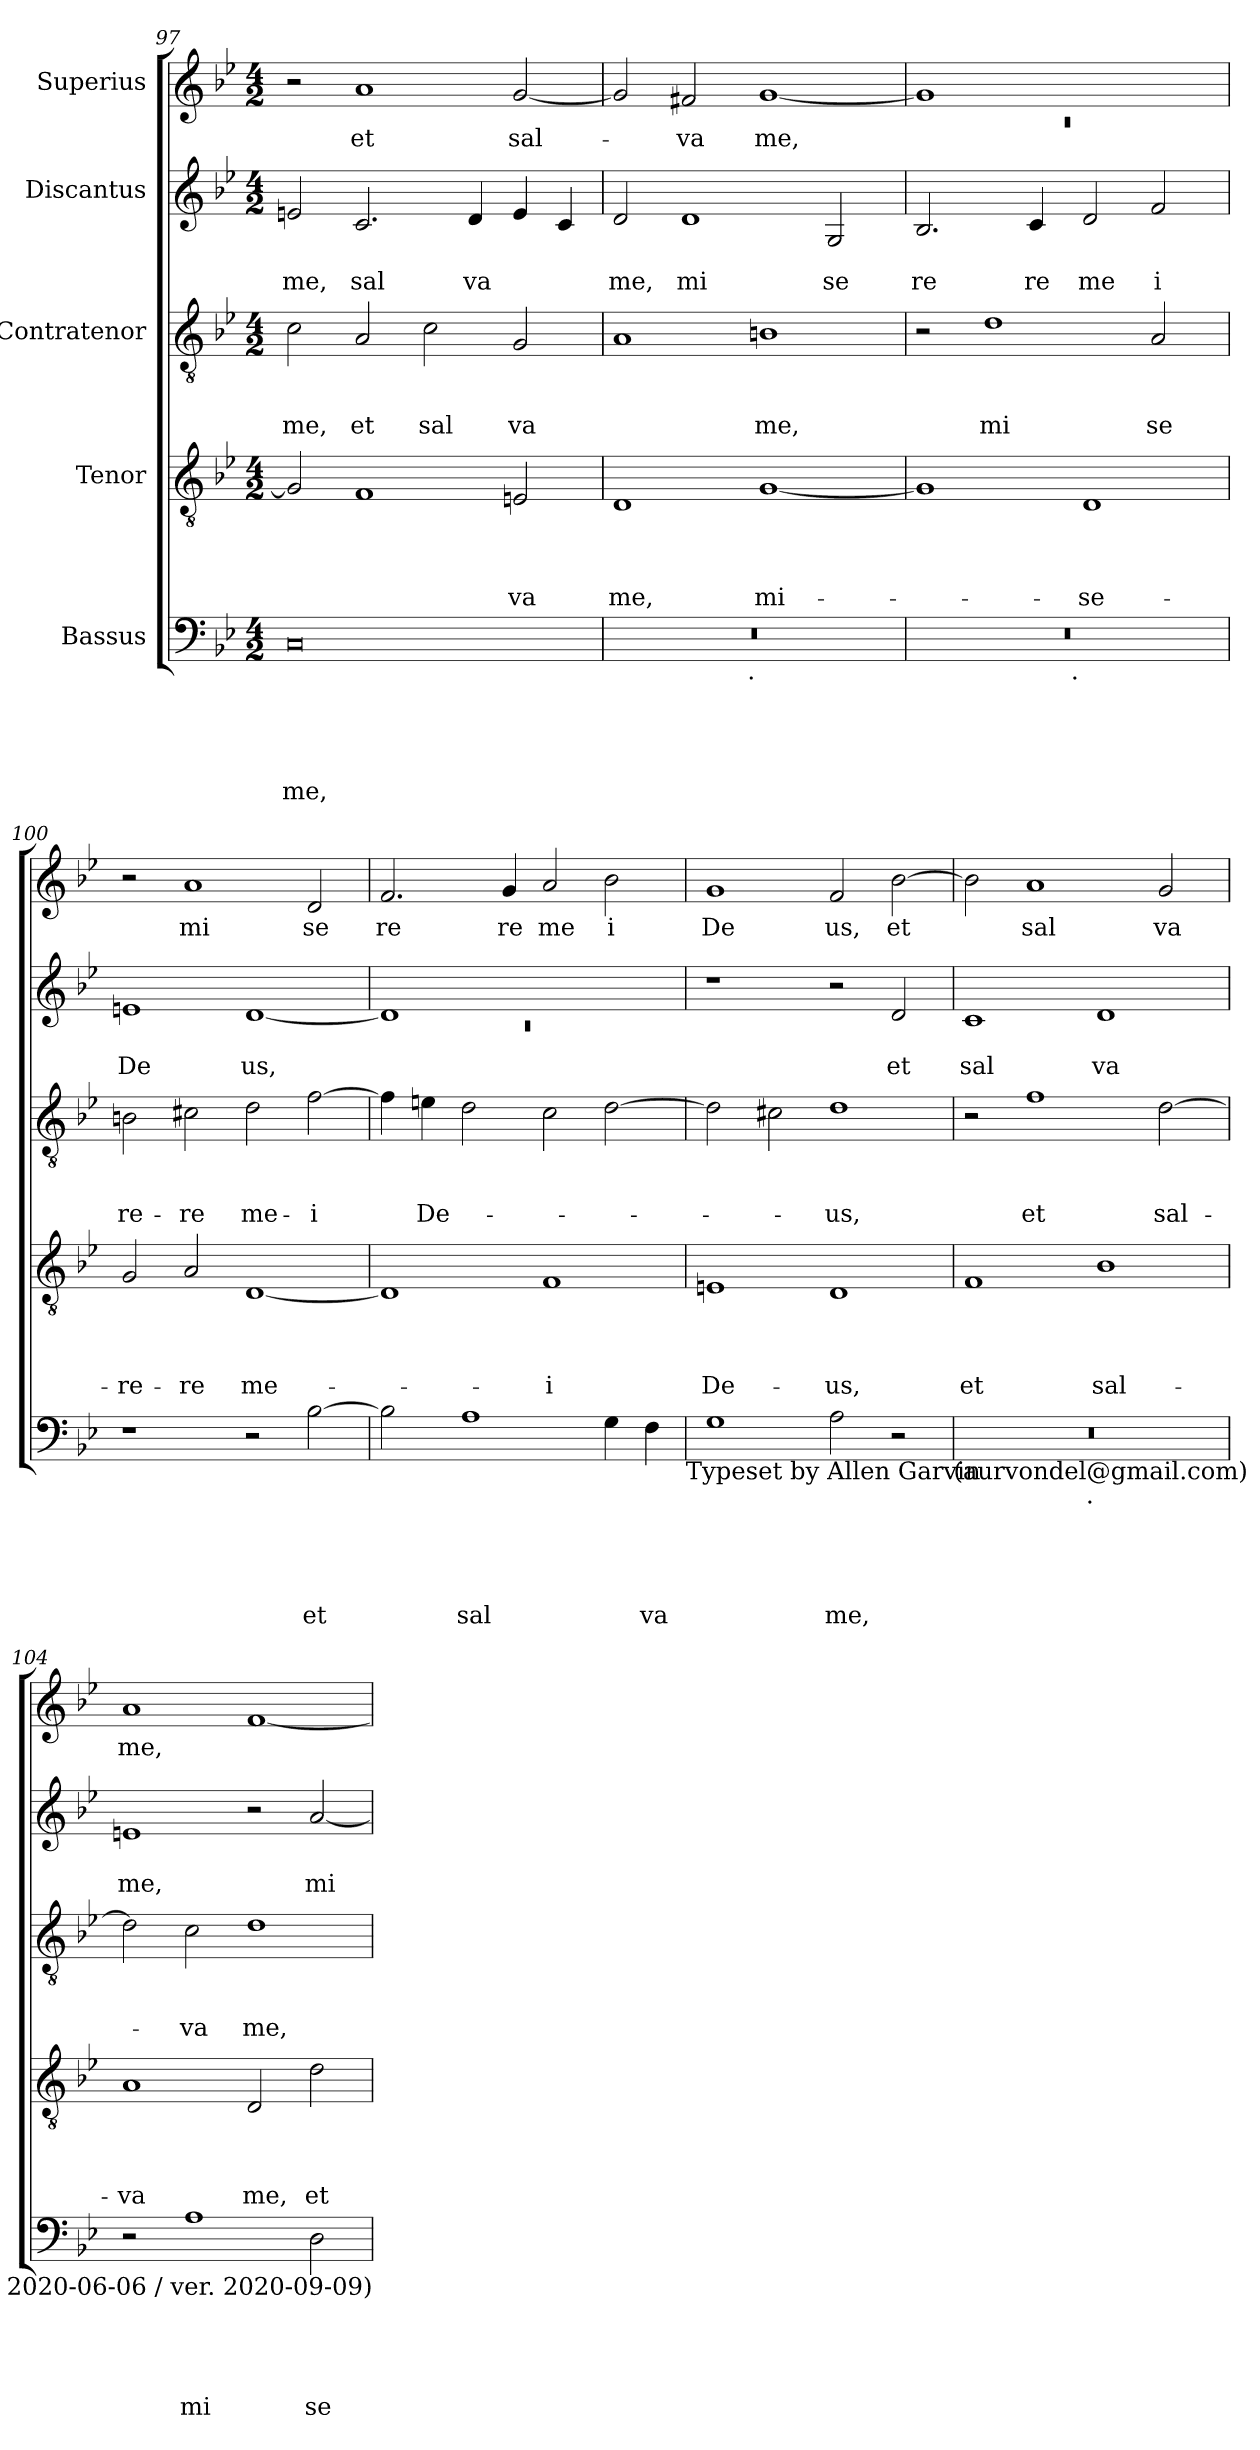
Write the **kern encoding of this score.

**kern	**text	**text	**text	**text	**text	**kern	**text	**text	**text	**text	**kern	**text	**text	**text	**kern	**text	**text	**kern	**text
*part5	*part5	*part5	*part5	*part5	*part5	*part4	*part4	*part4	*part4	*part4	*part3	*part3	*part3	*part3	*part2	*part2	*part2	*part1	*part1
*staff5	*staff5	*staff5	*staff5	*staff5	*staff5	*staff4	*staff4	*staff4	*staff4	*staff4	*staff3	*staff3	*staff3	*staff3	*staff2	*staff2	*staff2	*staff1	*staff1
*I"Bassus	*	*	*	*	*	*I"Tenor	*	*	*	*	*I"Contratenor	*	*	*	*I"Discantus	*	*	*I"Superius	*
*clefF4	*	*	*	*	*	*clefGv2	*	*	*	*	*clefGv2	*	*	*	*clefG2	*	*	*clefG2	*
*k[b-e-]	*	*	*	*	*	*k[b-e-]	*	*	*	*	*k[b-e-]	*	*	*	*k[b-e-]	*	*	*k[b-e-]	*
*B-:	*	*	*	*	*	*B-:	*	*	*	*	*B-:	*	*	*	*B-:	*	*	*B-:	*
*M4/2	*	*	*	*	*	*M4/2	*	*	*	*	*M4/2	*	*	*	*M4/2	*	*	*M4/2	*
=97	=97	=97	=97	=97	=97	=97	=97	=97	=97	=97	=97	=97	=97	=97	=97	=97	=97	=97	=97
!	!	!	!	!	!LO:LY:b	!	!	!	!	!	!	!	!	!LO:LY:b	!	!	!LO:LY:b	!	!
0C	.	.	.	.	me,	2G/]	.	.	.	.	2c\	.	.	me,	2en/	.	me,	2r	.
!	!	!	!	!	!	!	!	!	!	!	!	!	!	!LO:LY:b	!	!	!LO:LY:b	!	!LO:LY:b
.	.	.	.	.	.	1F	.	.	.	.	2A/	.	.	et	2.c/	.	sal	1a	et
!	!	!	!	!	!	!	!	!	!	!	!	!	!	!LO:LY:b	!	!	!	!	!
.	.	.	.	.	.	.	.	.	.	.	2c\	.	.	sal	.	.	.	.	.
!	!	!	!	!	!	!	!	!	!	!	!	!	!	!	!	!	!LO:LY:b	!	!
.	.	.	.	.	.	.	.	.	.	.	.	.	.	.	4d/	.	va	.	.
!	!	!	!	!	!	!	!	!	!	!LO:LY:b	!	!	!	!LO:LY:b	!	!	!	!	!LO:LY:b
.	.	.	.	.	.	2En/	.	.	.	-va	2G/	.	.	va	4e/	.	.	[<2g/	sal-
.	.	.	.	.	.	.	.	.	.	.	.	.	.	.	4c/	.	.	.	.
=98	=98	=98	=98	=98	=98	=98	=98	=98	=98	=98	=98	=98	=98	=98	=98	=98	=98	=98	=98
!	!	!	!	!	!	!	!	!	!	!LO:LY:b	!	!	!	!	!	!	!LO:LY:b	!	!
*^	*	*	*	*	*	*	*	*	*	*	*	*	*	*	*	*	*	*	*
0r	2ryy	.	.	.	.	.	1D	.	.	.	me,	1A	.	.	.	2d/	.	me,	2g/]	.
!	!	!	!	!	!	!	!	!	!	!	!	!	!	!	!	!	!	!LO:LY:b	!	!LO:LY:b
.	4...ryy	.	.	.	.	.	.	.	.	.	.	.	.	.	.	1d	.	mi	2f#X/	-va
!	!LO:TX:b:t=.	!	!	!	!	!	!	!	!	!	!	!	!	!	!	!	!	!	!	!
.	1ryy	.	.	.	.	.	.	.	.	.	.	.	.	.	.	.	.	.	.	.
!	!	!	!	!	!	!	!	!	!	!	!LO:LY:b	!	!	!	!LO:LY:b	!	!	!	!	!LO:LY:b
.	.	.	.	.	.	.	[<1G	.	.	.	mi-	1Bn	.	.	me,	.	.	.	[<1g	me,
!	!	!	!	!	!	!	!	!	!	!	!	!	!	!	!	!	!	!LO:LY:b	!	!
.	.	.	.	.	.	.	.	.	.	.	.	.	.	.	.	2G/	.	se	.	.
.	32ryy	.	.	.	.	.	.	.	.	.	.	.	.	.	.	.	.	.	.	.
=99	=99	=99	=99	=99	=99	=99	=99	=99	=99	=99	=99	=99	=99	=99	=99	=99	=99	=99	=99	=99
*	*	*	*	*	*	*	*	*	*	*	*	*	*	*	*	*	*	*	*^	*
!	!	!	!	!	!	!	!	!	!	!	!	!	!	!	!	!	!	!LO:LY:b	!	!LO:N:vis=1	!
0r	2ryy	.	.	.	.	.	1G]	.	.	.	.	2r	.	.	.	2.B-/	.	re	1g]	0rc	.
!	!	!	!	!	!	!	!	!	!	!	!	!	!	!	!LO:LY:b	!	!	!	!	!	!
.	4...ryy	.	.	.	.	.	.	.	.	.	.	1d	.	.	mi	.	.	.	.	.	.
!	!	!	!	!	!	!	!	!	!	!	!	!	!	!	!	!	!	!LO:LY:b	!	!	!
.	.	.	.	.	.	.	.	.	.	.	.	.	.	.	.	4c/	.	re	.	.	.
!	!LO:TX:b:t=.	!	!	!	!	!	!	!	!	!	!	!	!	!	!	!	!	!	!	!	!
.	1ryy	.	.	.	.	.	.	.	.	.	.	.	.	.	.	.	.	.	.	.	.
!	!	!	!	!	!	!	!	!	!	!	!LO:LY:b	!	!	!	!	!	!	!LO:LY:b	!	!	!
.	.	.	.	.	.	.	1D	.	.	.	-se-	.	.	.	.	2d/	.	me	1ryy	.	.
!	!	!	!	!	!	!	!	!	!	!	!	!	!	!	!LO:LY:b	!	!	!LO:LY:b	!	!	!
.	.	.	.	.	.	.	.	.	.	.	.	2A/	.	.	se	2f/	.	i	.	.	.
.	32ryy	.	.	.	.	.	.	.	.	.	.	.	.	.	.	.	.	.	.	.	.
!!LO:LB:g=z
=100	=100	=100	=100	=100	=100	=100	=100	=100	=100	=100	=100	=100	=100	=100	=100	=100	=100	=100	=100	=100	=100
!	!	!	!	!	!	!	!	!	!	!	!LO:LY:b	!	!	!	!LO:LY:b	!	!	!LO:LY:b	!	!	!
*v	*v	*	*	*	*	*	*	*	*	*	*	*	*	*	*	*	*	*	*v	*v	*
1r	.	.	.	.	.	2G/	.	.	.	-re-	2Bn\	.	.	re-	1en	.	De	2r	.
!	!	!	!	!	!	!	!	!	!	!LO:LY:b	!	!	!	!LO:LY:b	!	!	!	!	!LO:LY:b
.	.	.	.	.	.	2A/	.	.	.	-re	2c#X\	.	.	-re	.	.	.	1a	mi
!	!	!	!	!	!	!	!	!	!	!LO:LY:b	!	!	!	!LO:LY:b	!	!	!LO:LY:b	!	!
2r	.	.	.	.	.	[<1D	.	.	.	me-	2d\	.	.	me-	[<1d	.	us,	.	.
!	!	!	!	!	!LO:LY:b	!	!	!	!	!	!	!	!	!LO:LY:b:rj	!	!	!	!	!LO:LY:b
[>2B-\	.	.	.	.	et	.	.	.	.	.	[>2f\	.	.	-i	.	.	.	2d/	se
=101	=101	=101	=101	=101	=101	=101	=101	=101	=101	=101	=101	=101	=101	=101	=101	=101	=101	=101	=101
*	*	*	*	*	*	*	*	*	*	*	*	*	*	*	*^	*	*	*	*
!	!	!	!	!	!	!	!	!	!	!	!	!	!	!	!	!LO:N:vis=1	!	!	!	!LO:LY:b
2B-\]	.	.	.	.	.	1D]	.	.	.	.	4f\]	.	.	.	1d]	0rc	.	.	2.f/	re
!	!	!	!	!	!	!	!	!	!	!	!	!	!	!LO:LY:b	!	!	!	!	!	!
.	.	.	.	.	.	.	.	.	.	.	4en\	.	.	De-	.	.	.	.	.	.
!	!	!	!	!	!LO:LY:b	!	!	!	!	!	!	!	!	!	!	!	!	!	!	!
1A	.	.	.	.	sal	.	.	.	.	.	2d\	.	.	.	.	.	.	.	.	.
!	!	!	!	!	!	!	!	!	!	!	!	!	!	!	!	!	!	!	!	!LO:LY:b
.	.	.	.	.	.	.	.	.	.	.	.	.	.	.	.	.	.	.	4g/	re
!	!	!	!	!	!	!	!	!	!	!LO:LY:b	!	!	!	!	!	!	!	!	!	!LO:LY:b
.	.	.	.	.	.	1F	.	.	.	-i	2c\	.	.	.	1ryy	.	.	.	2a/	me
!	!	!	!	!	!	!	!	!	!	!	!	!	!	!	!	!	!	!	!	!LO:LY:b
4G\	.	.	.	.	.	.	.	.	.	.	[>2d\	.	.	.	.	.	.	.	2b-\	i
!	!	!	!	!	!LO:LY:b	!	!	!	!	!	!	!	!	!	!	!	!	!	!	!
4F\	.	.	.	.	va	.	.	.	.	.	.	.	.	.	.	.	.	.	.	.
*	*	*	*	*	*	*	*	*	*	*	*	*	*	*	*v	*v	*	*	*	*
!LO:TX:b:t=Typeset by Allen Garvin	!	!	!	!	!	!	!	!	!	!	!	!	!	!	!	!	!	!	!
=102	=102	=102	=102	=102	=102	=102	=102	=102	=102	=102	=102	=102	=102	=102	=102	=102	=102	=102	=102
!	!	!	!	!	!	!	!	!	!	!LO:LY:b	!	!	!	!	!	!	!	!	!LO:LY:b
1G	.	.	.	.	.	1En	.	.	.	De-	2d\]	.	.	.	1r	.	.	1g	De
.	.	.	.	.	.	.	.	.	.	.	2c#X\	.	.	.	.	.	.	.	.
!	!	!	!	!	!LO:LY:b	!	!	!	!	!LO:LY:b	!	!	!	!LO:LY:b	!	!	!	!	!LO:LY:b
2A\	.	.	.	.	me,	1D	.	.	.	-us,	1d	.	.	-us,	2r	.	.	2f/	us,
!	!	!	!	!	!	!	!	!	!	!	!	!	!	!	!	!	!LO:LY:b	!	!LO:LY:b
2r	.	.	.	.	.	.	.	.	.	.	.	.	.	.	2d/	.	et	[>2b-\	et
!LO:TX:b:t=(aurvondel@gmail.com)	!	!	!	!	!	!	!	!	!	!	!	!	!	!	!	!	!	!	!
=103	=103	=103	=103	=103	=103	=103	=103	=103	=103	=103	=103	=103	=103	=103	=103	=103	=103	=103	=103
!	!	!	!	!	!	!	!	!	!	!LO:LY:b	!	!	!	!	!	!	!LO:LY:b	!	!
*^	*	*	*	*	*	*	*	*	*	*	*	*	*	*	*	*	*	*	*
0r	2ryy	.	.	.	.	.	1F	.	.	.	et	2r	.	.	.	1c	.	sal	2b-\]	.
!	!	!	!	!	!	!	!	!	!	!	!	!	!	!	!LO:LY:b	!	!	!	!	!LO:LY:b
.	4...ryy	.	.	.	.	.	.	.	.	.	.	1f	.	.	et	.	.	.	1a	sal
!	!LO:TX:b:t=.	!	!	!	!	!	!	!	!	!	!	!	!	!	!	!	!	!	!	!
.	1ryy	.	.	.	.	.	.	.	.	.	.	.	.	.	.	.	.	.	.	.
!	!	!	!	!	!	!	!	!	!	!	!LO:LY:b	!	!	!	!	!	!	!LO:LY:b	!	!
.	.	.	.	.	.	.	1B-	.	.	.	sal-	.	.	.	.	1d	.	va	.	.
!	!	!	!	!	!	!	!	!	!	!	!	!	!	!	!LO:LY:b	!	!	!	!	!LO:LY:b
.	.	.	.	.	.	.	.	.	.	.	.	[>2d\	.	.	sal-	.	.	.	2g/	va
.	32ryy	.	.	.	.	.	.	.	.	.	.	.	.	.	.	.	.	.	.	.
=104	=104	=104	=104	=104	=104	=104	=104	=104	=104	=104	=104	=104	=104	=104	=104	=104	=104	=104	=104	=104
!	!	!	!	!	!	!	!	!	!	!	!LO:LY:b	!	!	!	!	!	!	!LO:LY:b	!	!LO:LY:b
*v	*v	*	*	*	*	*	*	*	*	*	*	*	*	*	*	*	*	*	*	*
2r	.	.	.	.	.	1A	.	.	.	-va	2d\]	.	.	.	1en	.	me,	1a	me,
!	!	!	!	!	!LO:LY:b	!	!	!	!	!	!	!	!	!LO:LY:b	!	!	!	!	!
1A	.	.	.	.	mi	.	.	.	.	.	2c\	.	.	-va	.	.	.	.	.
!	!	!	!	!	!	!	!	!	!	!LO:LY:b	!	!	!	!LO:LY:b	!	!	!	!	!
.	.	.	.	.	.	2D/	.	.	.	me,	1d	.	.	me,	2r	.	.	[<1f	.
!	!	!	!	!	!LO:LY:b	!	!	!	!	!LO:LY:b	!	!	!	!	!	!	!LO:LY:b	!	!
2D\	.	.	.	.	se	2d\	.	.	.	et	.	.	.	.	[<2a/	.	mi	.	.
!LO:TX:b:t=(orig. 2020-06-06 / ver. 2020-09-09)	!	!	!	!	!	!	!	!	!	!	!	!	!	!	!	!	!	!	!
=	=	=	=	=	=	=	=	=	=	=	=	=	=	=	=	=	=	=	=
*-	*-	*-	*-	*-	*-	*-	*-	*-	*-	*-	*-	*-	*-	*-	*-	*-	*-	*-	*-
